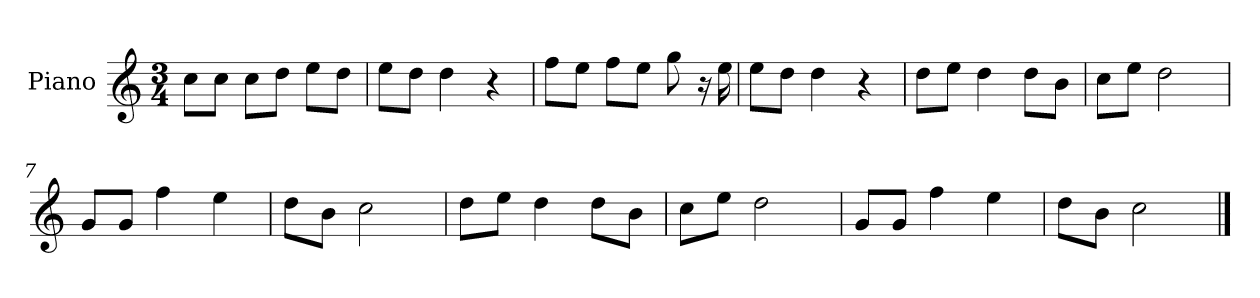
**kern
*part1
*staff1
*I"Piano
*I'P-no
*clefG2
*k[]
*M3/4
*MM90
=1
8cc\L
8cc\J
8cc\L
8dd\J
8ee\L
8dd\J
=2
8ee\L
8dd\J
4dd\
4r
=3
8ff\L
8ee\J
8ff\L
8ee\J
8gg\
16r
16ee\
=4
8ee\L
8dd\J
4dd\
4r
=5
8dd\L
8ee\J
4dd\
8dd\L
8b\J
=6
8cc\L
8ee\J
2dd\
=7
8g/L
8g/J
4ff\
4ee\
=8
8dd\L
8b\J
2cc\
!!LO:LB:g=z
=9
8dd\L
8ee\J
4dd\
8dd\L
8b\J
=10
8cc\L
8ee\J
2dd\
=11
8g/L
8g/J
4ff\
4ee\
=12
8dd\L
8b\J
2cc\
==
*-
